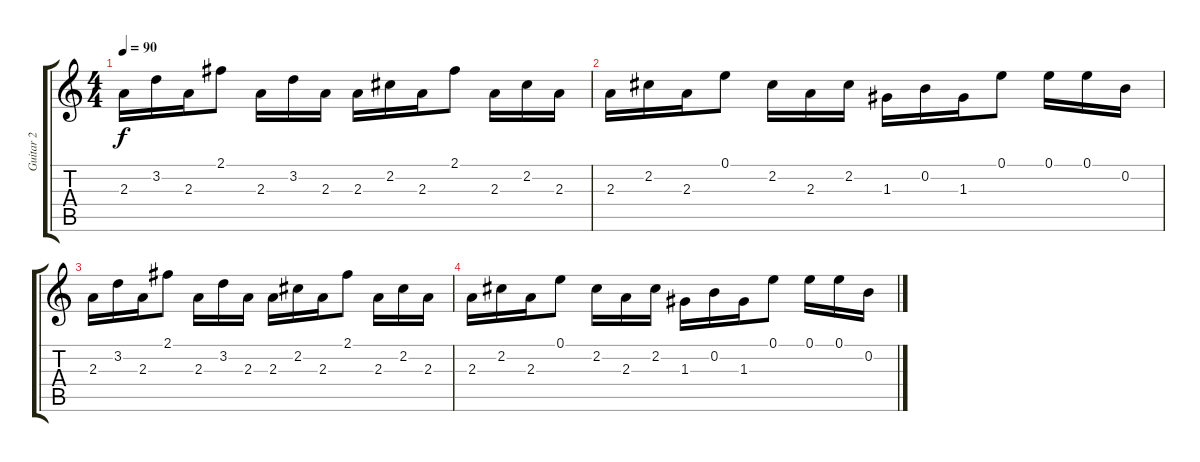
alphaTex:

\track ("Guitar 2" "Guitar 2") {instrument electricguitarclean}
\staff {score tabs}
\tuning (E4 B3 G3 D3 A2 E2) {hide}
\ts (4 4)
\tempo 90
\clef g2
\ks c
2.3.16{dy f} 3.2.16 2.3.16 2.1.8 2.3.16 3.2.16 2.3.16 2.3.16 2.2.16 2.3.16 2.1.8 2.3.16 2.2.16 2.3.16 |
2.3.16 2.2.16 2.3.16 0.1.8 2.2.16 2.3.16 2.2.16 1.3.16 0.2.16 1.3.16 0.1.8 0.1.16 0.1.16 0.2.16 |
2.3.16 3.2.16 2.3.16 2.1.8 2.3.16 3.2.16 2.3.16 2.3.16 2.2.16 2.3.16 2.1.8 2.3.16 2.2.16 2.3.16 |
2.3.16 2.2.16 2.3.16 0.1.8 2.2.16 2.3.16 2.2.16 1.3.16 0.2.16 1.3.16 0.1.8 0.1.16 0.1.16 0.2.16
